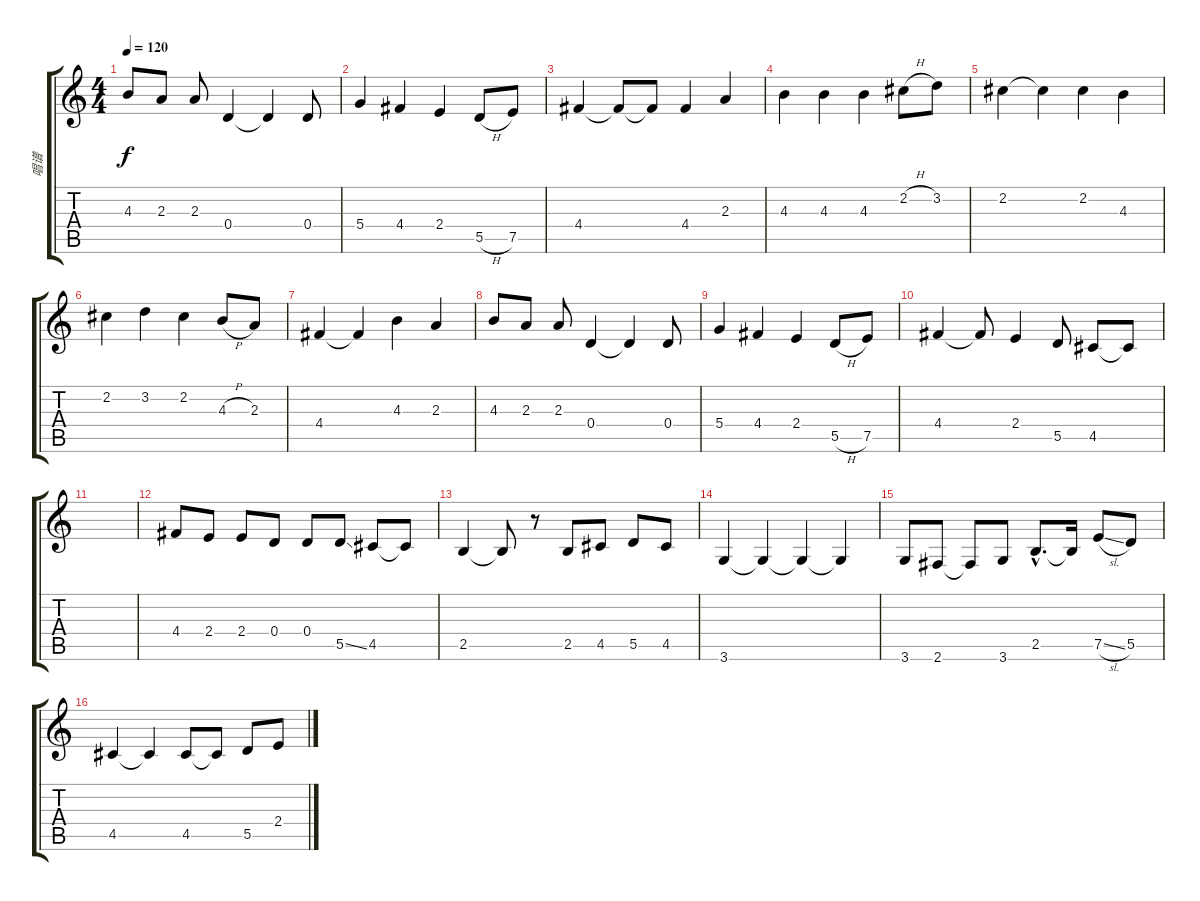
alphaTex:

\track ("唱谱" "唱谱") {instrument overdrivenguitar}
\staff {score tabs}
\tuning (E4 B3 G3 D3 A2 E2) {hide}
\ts (4 4)
\tempo 120
\clef g2
\ks c
4.3.8{dy f} 2.3.8 2.3.8 0.4.4 0.4{t}.4 0.4.8 |
5.4.4 4.4.4 2.4.4 5.5{h}.8 7.5.8 |
4.4.4 4.4{t}.8 4.4{t}.8 4.4.4 2.3.4 |
4.3.4 4.3.4 4.3.4 2.2{h}.8 3.2.8 |
2.2.4 2.2{t}.4 2.2.4 4.3.4 |
2.2.4 3.2.4 2.2.4 4.3{h}.8 2.3.8 |
4.4.4 4.4{t}.4 4.3.4 2.3.4 |
4.3.8 2.3.8 2.3.8 0.4.4 0.4{t}.4 0.4.8 |
5.4.4 4.4.4 2.4.4 5.5{h}.8 7.5.8 |
4.4.4 4.4{t}.8 2.4.4 5.5.8 4.5.8 4.5{t}.8 |
|
4.4.8{volume 16 balance 8 instrument overdrivenguitar} 2.4.8 2.4.8 0.4.8 0.4.8 5.5{ss}.8 4.5.8 4.5{t}.8 |
2.5.4 2.5{t}.8 r.8 2.5.8 4.5.8 5.5.8 4.5.8 |
3.6.4 3.6{t}.4 3.6{t}.4 3.6{t}.4 |
3.6.8 2.6.8 2.6{t}.8 3.6.8 2.5{hac}.8{d} 2.5{t}.16 7.5{sl}.8 5.5.8 |
4.5.4 4.5{t}.4 4.5.8 4.5{t}.8 5.5.8 2.4.8
